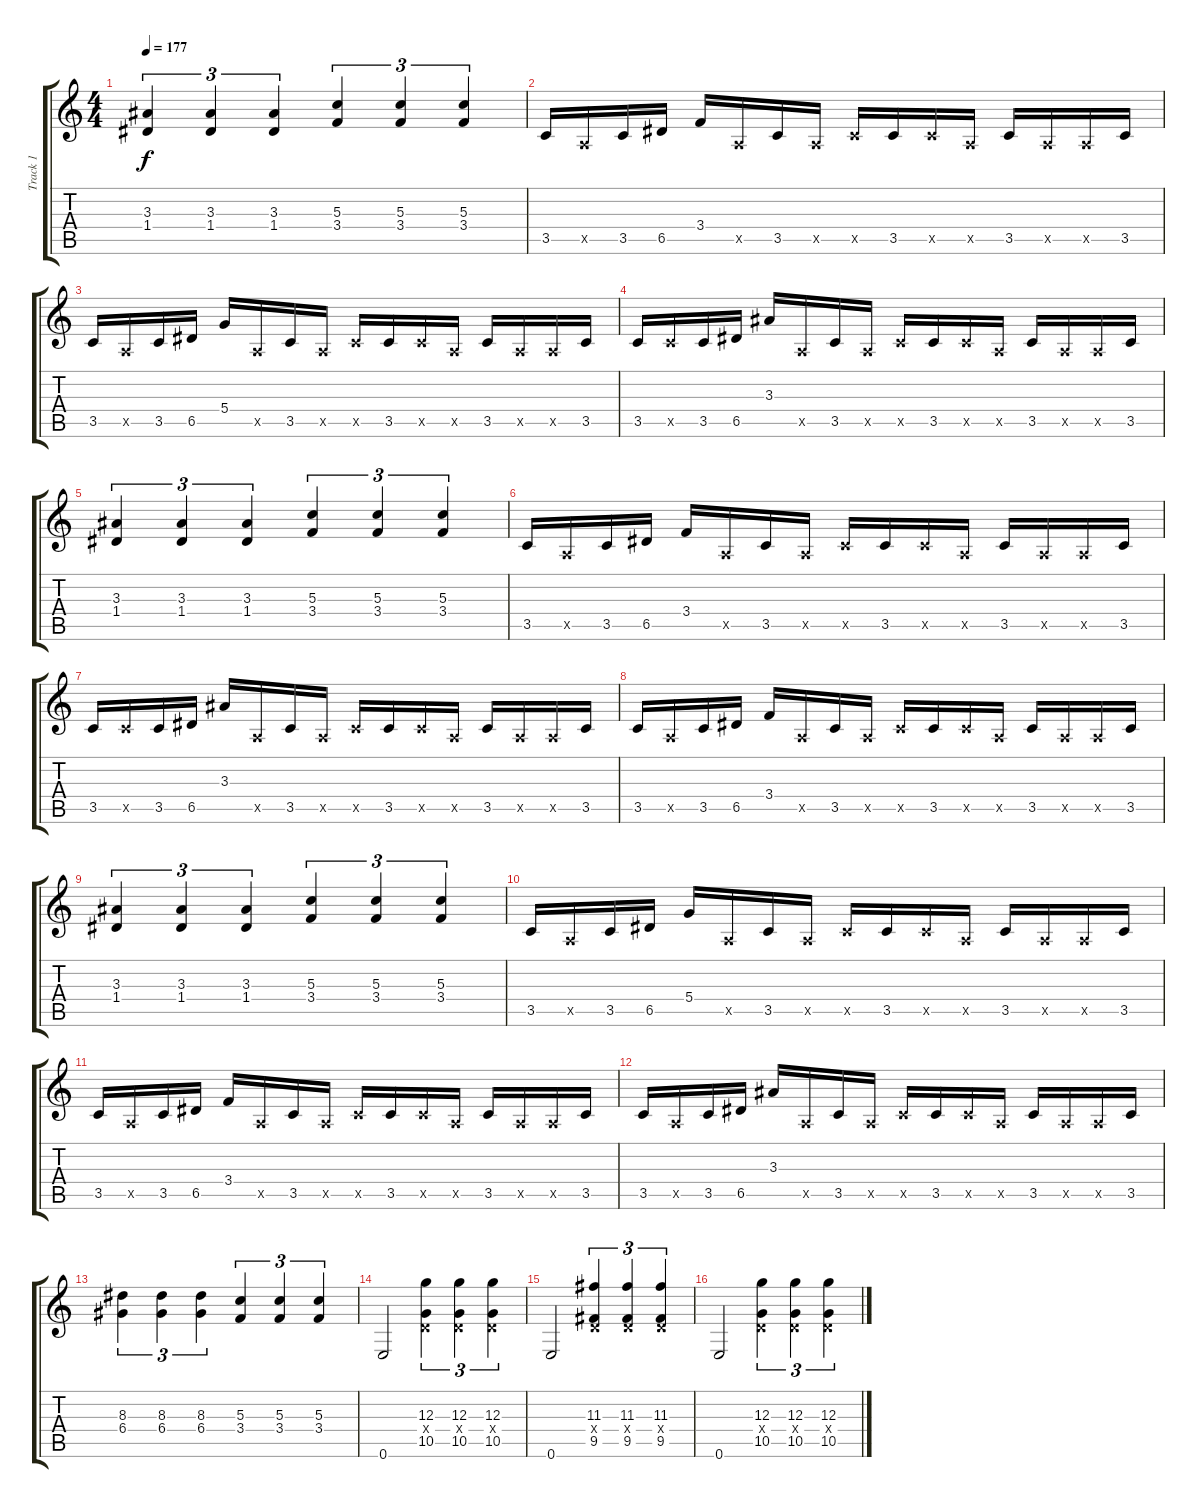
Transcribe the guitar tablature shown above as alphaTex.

\track ("Track 1" "Track 1") {instrument electricguitarjazz}
\staff {score tabs}
\tuning (E4 B3 G3 D3 A2 E2) {hide}
\ts (4 4)
\tempo 177
\clef g2
\ks c
(3.3 1.4).4{tu (3 2) dy f} (3.3 1.4).4{tu (3 2)} (3.3 1.4).4{tu (3 2)} (5.3 3.4).4{tu (3 2)} (5.3 3.4).4{tu (3 2)} (5.3 3.4).4{tu (3 2)} |
3.5.16 0.5{x}.16 3.5.16 6.5.16 3.4.16 0.5{x}.16 3.5.16 0.5{x}.16 3.5{x}.16 3.5.16 3.5{x}.16 0.5{x}.16 3.5.16 0.5{x}.16 0.5{x}.16 3.5.16 |
3.5.16 0.5{x}.16 3.5.16 6.5.16 5.4.16 0.5{x}.16 3.5.16 0.5{x}.16 3.5{x}.16 3.5.16 3.5{x}.16 0.5{x}.16 3.5.16 0.5{x}.16 0.5{x}.16 3.5.16 |
3.5.16 3.5{x}.16 3.5.16 6.5.16 3.3.16 0.5{x}.16 3.5.16 0.5{x}.16 3.5{x}.16 3.5.16 3.5{x}.16 0.5{x}.16 3.5.16 0.5{x}.16 0.5{x}.16 3.5.16 |
(3.3 1.4).4{tu (3 2)} (3.3 1.4).4{tu (3 2)} (3.3 1.4).4{tu (3 2)} (5.3 3.4).4{tu (3 2)} (5.3 3.4).4{tu (3 2)} (5.3 3.4).4{tu (3 2)} |
3.5.16 0.5{x}.16 3.5.16 6.5.16 3.4.16 0.5{x}.16 3.5.16 0.5{x}.16 3.5{x}.16 3.5.16 3.5{x}.16 0.5{x}.16 3.5.16 0.5{x}.16 0.5{x}.16 3.5.16 |
3.5.16 3.5{x}.16 3.5.16 6.5.16 3.3.16 0.5{x}.16 3.5.16 0.5{x}.16 3.5{x}.16 3.5.16 3.5{x}.16 0.5{x}.16 3.5.16 0.5{x}.16 0.5{x}.16 3.5.16 |
3.5.16 0.5{x}.16 3.5.16 6.5.16 3.4.16 0.5{x}.16 3.5.16 0.5{x}.16 3.5{x}.16 3.5.16 3.5{x}.16 0.5{x}.16 3.5.16 0.5{x}.16 0.5{x}.16 3.5.16 |
(3.3 1.4).4{tu (3 2)} (3.3 1.4).4{tu (3 2)} (3.3 1.4).4{tu (3 2)} (5.3 3.4).4{tu (3 2)} (5.3 3.4).4{tu (3 2)} (5.3 3.4).4{tu (3 2)} |
3.5.16 0.5{x}.16 3.5.16 6.5.16 5.4.16 0.5{x}.16 3.5.16 0.5{x}.16 3.5{x}.16 3.5.16 3.5{x}.16 0.5{x}.16 3.5.16 0.5{x}.16 0.5{x}.16 3.5.16 |
3.5.16 0.5{x}.16 3.5.16 6.5.16 3.4.16 0.5{x}.16 3.5.16 0.5{x}.16 3.5{x}.16 3.5.16 3.5{x}.16 0.5{x}.16 3.5.16 0.5{x}.16 0.5{x}.16 3.5.16 |
3.5.16 0.5{x}.16 3.5.16 6.5.16 3.3.16 0.5{x}.16 3.5.16 0.5{x}.16 3.5{x}.16 3.5.16 3.5{x}.16 0.5{x}.16 3.5.16 0.5{x}.16 0.5{x}.16 3.5.16 |
(8.3 6.4).4{tu (3 2)} (8.3 6.4).4{tu (3 2)} (8.3 6.4).4{tu (3 2)} (5.3 3.4).4{tu (3 2)} (5.3 3.4).4{tu (3 2)} (5.3 3.4).4{tu (3 2)} |
0.6.2 (12.3 0.4{x} 10.5).4{tu (3 2)} (12.3 0.4{x} 10.5).4{tu (3 2)} (12.3 0.4{x} 10.5).4{tu (3 2)} |
0.6.2 (11.3 0.4{x} 9.5).4{tu (3 2)} (11.3 0.4{x} 9.5).4{tu (3 2)} (11.3 0.4{x} 9.5).4{tu (3 2)} |
0.6.2 (12.3 0.4{x} 10.5).4{tu (3 2)} (12.3 0.4{x} 10.5).4{tu (3 2)} (12.3 0.4{x} 10.5).4{tu (3 2)}
